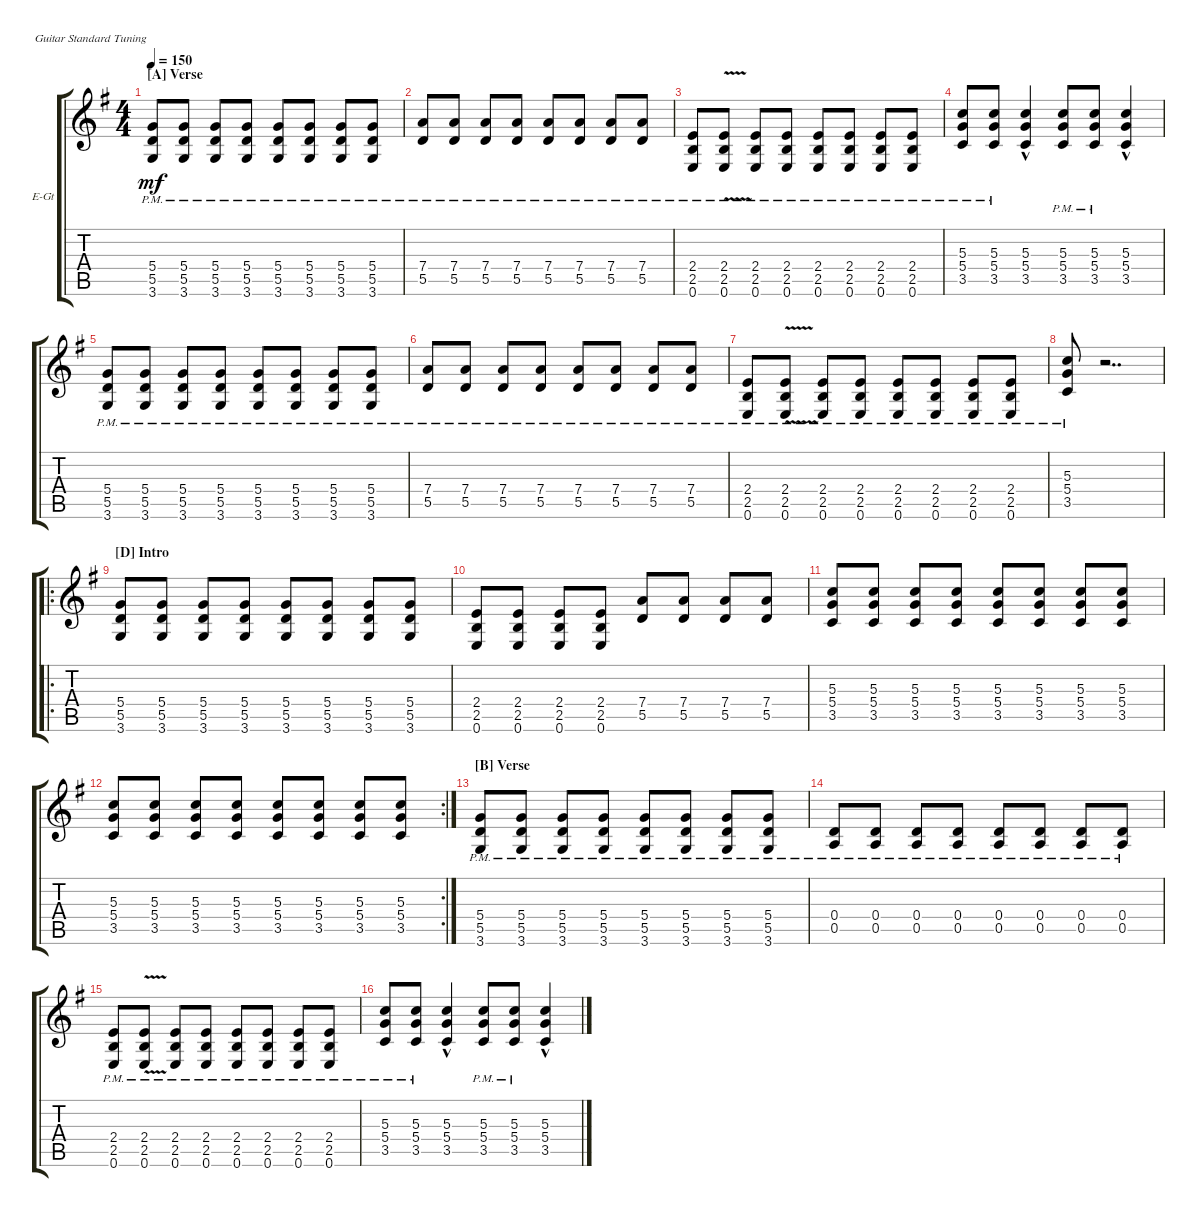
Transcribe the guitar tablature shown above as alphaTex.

\defaultSystemsLayout 4
\bracketExtendMode groupsimilarinstruments
\firstSystemTrackNameOrientation horizontal
\otherSystemsTrackNameOrientation horizontal
\track ("Electric Guitar" "E-Gt") {instrument overdrivenguitar}
\staff {score tabs}
\tuning (E4 B3 G3 D3 A2 E2)
\ts (4 4)
\section ("A" "Verse")
\tempo 150
\clef g2
\ks g
(3.6{pm} 5.5{pm} 5.4{pm}).8{dy mf} (3.6{pm} 5.5{pm} 5.4{pm}).8 (3.6{pm} 5.5{pm} 5.4{pm}).8 (3.6{pm} 5.5{pm} 5.4{pm}).8 (3.6{pm} 5.5{pm} 5.4{pm}).8 (3.6{pm} 5.5{pm} 5.4{pm}).8 (3.6{pm} 5.5{pm} 5.4{pm}).8 (3.6{pm} 5.5{pm} 5.4{pm}).8 |
(5.5{pm} 7.4{pm}).8 (5.5{pm} 7.4{pm}).8 (5.5{pm} 7.4{pm}).8 (5.5{pm} 7.4{pm}).8 (5.5{pm} 7.4{pm}).8 (5.5{pm} 7.4{pm}).8 (5.5{pm} 7.4{pm}).8 (5.5{pm} 7.4{pm}).8 |
(0.6{pm} 2.5{pm} 2.4{pm}).8 (0.6{pm} 2.5{v pm} 2.4{pm}).8 (0.6{pm} 2.5{pm} 2.4{pm}).8 (0.6{pm} 2.5{pm} 2.4{pm}).8 (0.6{pm} 2.5{pm} 2.4{pm}).8 (0.6{pm} 2.5{pm} 2.4{pm}).8 (0.6{pm} 2.5{pm} 2.4{pm}).8 (0.6{pm} 2.5{pm} 2.4{pm}).8 |
(3.5{pm} 5.4{pm} 5.3{pm}).8 (3.5{pm} 5.4{pm} 5.3{pm}).8 (3.5{hac} 5.4{hac} 5.3{hac}).4 (3.5{pm} 5.4{pm} 5.3{pm}).8 (3.5{pm} 5.4{pm} 5.3{pm}).8 (3.5{hac} 5.4{hac} 5.3{hac}).4 |
(3.6{pm} 5.5{pm} 5.4{pm}).8 (3.6{pm} 5.5{pm} 5.4{pm}).8 (3.6{pm} 5.5{pm} 5.4{pm}).8 (3.6{pm} 5.5{pm} 5.4{pm}).8 (3.6{pm} 5.5{pm} 5.4{pm}).8 (3.6{pm} 5.5{pm} 5.4{pm}).8 (3.6{pm} 5.5{pm} 5.4{pm}).8 (3.6{pm} 5.5{pm} 5.4{pm}).8 |
(5.5{pm} 7.4{pm}).8 (5.5{pm} 7.4{pm}).8 (5.5{pm} 7.4{pm}).8 (5.5{pm} 7.4{pm}).8 (5.5{pm} 7.4{pm}).8 (5.5{pm} 7.4{pm}).8 (5.5{pm} 7.4{pm}).8 (5.5{pm} 7.4{pm}).8 |
(0.6{pm} 2.5{pm} 2.4{pm}).8 (0.6{pm} 2.5{v pm} 2.4{pm}).8 (0.6{pm} 2.5{pm} 2.4{pm}).8 (0.6{pm} 2.5{pm} 2.4{pm}).8 (0.6{pm} 2.5{pm} 2.4{pm}).8 (0.6{pm} 2.5{pm} 2.4{pm}).8 (0.6{pm} 2.5{pm} 2.4{pm}).8 (0.6{pm} 2.5{pm} 2.4{pm}).8 |
(3.5{pm} 5.4{pm} 5.3{pm}).8 r.2{dd} |
\ro
\section ("D" "Intro")
(3.6 5.5 5.4).8 (3.6 5.5 5.4).8 (3.6 5.5 5.4).8 (3.6 5.5 5.4).8 (3.6 5.5 5.4).8 (3.6 5.5 5.4).8 (3.6 5.5 5.4).8 (3.6 5.5 5.4).8 |
(0.6 2.5 2.4).8 (0.6 2.5 2.4).8 (0.6 2.5 2.4).8 (0.6 2.5 2.4).8 (5.5 7.4).8 (5.5 7.4).8 (5.5 7.4).8 (5.5 7.4).8 |
(3.5 5.4 5.3).8 (3.5 5.4 5.3).8 (3.5 5.4 5.3).8 (3.5 5.4 5.3).8 (3.5 5.4 5.3).8 (3.5 5.4 5.3).8 (3.5 5.4 5.3).8 (3.5 5.4 5.3).8 |
\rc 2
(3.5 5.4 5.3).8 (3.5 5.4 5.3).8 (3.5 5.4 5.3).8 (3.5 5.4 5.3).8 (3.5 5.4 5.3).8 (3.5 5.4 5.3).8 (3.5 5.4 5.3).8 (3.5 5.4 5.3).8 |
\section ("B" "Verse")
(3.6{pm} 5.5{pm} 5.4{pm}).8 (3.6{pm} 5.5{pm} 5.4{pm}).8 (3.6{pm} 5.5{pm} 5.4{pm}).8 (3.6{pm} 5.5{pm} 5.4{pm}).8 (3.6{pm} 5.5{pm} 5.4{pm}).8 (3.6{pm} 5.5{pm} 5.4{pm}).8 (3.6{pm} 5.5{pm} 5.4{pm}).8 (3.6{pm} 5.5{pm} 5.4{pm}).8 |
(0.5{pm} 0.4{pm}).8 (0.5{pm} 0.4{pm}).8 (0.5{pm} 0.4{pm}).8 (0.5{pm} 0.4{pm}).8 (0.5{pm} 0.4{pm}).8 (0.5{pm} 0.4{pm}).8 (0.5{pm} 0.4{pm}).8 (0.5{pm} 0.4{pm}).8 |
(0.6{pm} 2.5{pm} 2.4{pm}).8 (0.6{pm} 2.5{v pm} 2.4{pm}).8 (0.6{pm} 2.5{pm} 2.4{pm}).8 (0.6{pm} 2.5{pm} 2.4{pm}).8 (0.6{pm} 2.5{pm} 2.4{pm}).8 (0.6{pm} 2.5{pm} 2.4{pm}).8 (0.6{pm} 2.5{pm} 2.4{pm}).8 (0.6{pm} 2.5{pm} 2.4{pm}).8 |
(3.5{pm} 5.4{pm} 5.3{pm}).8 (3.5{pm} 5.4{pm} 5.3{pm}).8 (3.5{hac} 5.4{hac} 5.3{hac}).4 (3.5{pm} 5.4{pm} 5.3{pm}).8 (3.5{pm} 5.4{pm} 5.3{pm}).8 (3.5{hac} 5.4{hac} 5.3{hac}).4
